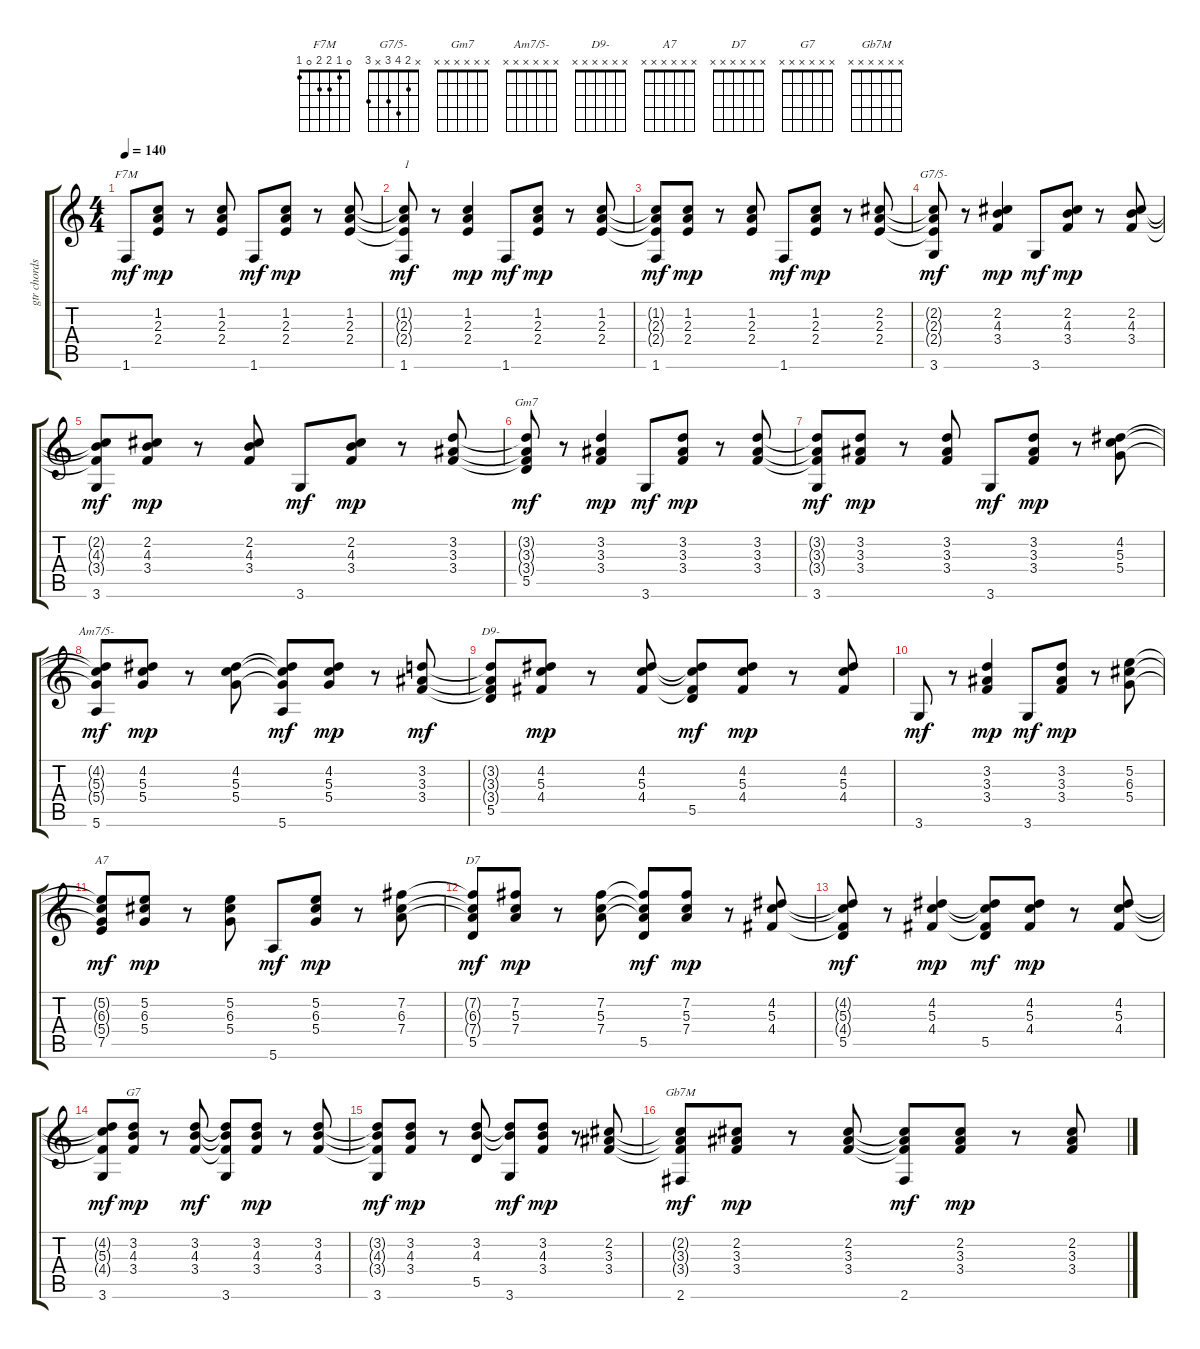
\track ("gtr chords" "gtr chords") {instrument acousticguitarnylon}
\staff {score tabs}
\tuning (E4 B3 G3 D3 A2 E2) {hide}
\chord ("F7M" 0 1 2 2 0 1)
\chord ("G7/5-" x 2 4 3 x 3)
\chord ("Gm7" x x x x x x) {firstfret 0}
\chord ("Am7/5-" x x x x x x) {firstfret 0}
\chord ("D9-" x x x x x x) {firstfret 0}
\chord ("A7" x x x x x x) {firstfret 0}
\chord ("D7" x x x x x x) {firstfret 0}
\chord ("G7" x x x x x x) {firstfret 0}
\chord ("Gb7M" x x x x x x) {firstfret 0}
\ts (4 4)
\tempo 140
\clef g2
\ks c
1.6.8{ch "F7M" dy mf instrument acousticguitarnylon} (1.2 2.3 2.4).8{dy mp} r.8 (1.2 2.3 2.4).8 1.6.8{dy mf} (1.2 2.3 2.4).8{dy mp} r.8 (1.2 2.3 2.4).8 |
(1.2{t} 2.3{t} 2.4{t} 1.6).8{txt "1" dy mf} r.8 (1.2 2.3 2.4).4{dy mp} 1.6.8{dy mf} (1.2 2.3 2.4).8{dy mp} r.8 (1.2 2.3 2.4).8 |
(1.2{t} 2.3{t} 2.4{t} 1.6).8{dy mf} (1.2 2.3 2.4).8{dy mp} r.8 (1.2 2.3 2.4).8 1.6.8{dy mf} (1.2 2.3 2.4).8{dy mp} r.8 (2.2 2.3 2.4).8 |
(2.2{t} 2.3{t} 2.4{t} 3.6).8{ch "G7/5-" dy mf} r.8 (2.2 4.3 3.4).4{dy mp} 3.6.8{dy mf} (2.2 4.3 3.4).8{dy mp} r.8 (2.2 4.3 3.4).8 |
(2.2{t} 4.3{t} 3.4{t} 3.6).8{dy mf} (2.2 4.3 3.4).8{dy mp} r.8 (2.2 4.3 3.4).8 3.6.8{dy mf} (2.2 4.3 3.4).8{dy mp} r.8 (3.2 3.3 3.4).8 |
(3.2{t} 3.3{t} 3.4{t} 5.5).8{ch "Gm7" dy mf} r.8 (3.2 3.3 3.4).4{dy mp} 3.6.8{dy mf} (3.2 3.3 3.4).8{dy mp} r.8 (3.2 3.3 3.4).8 |
(3.2{t} 3.3{t} 3.4{t} 3.6).8{dy mf} (3.2 3.3 3.4).8{dy mp} r.8 (3.2 3.3 3.4).8 3.6.8{dy mf} (3.2 3.3 3.4).8{dy mp} r.8 (4.2 5.3 5.4).8 |
(4.2{t} 5.3{t} 5.4{t} 5.6).8{ch "Am7/5-" dy mf} (4.2 5.3 5.4).8{dy mp} r.8 (4.2 5.3 5.4).8 (4.2{t} 5.3{t} 5.4{t} 5.6).8{dy mf} (4.2 5.3 5.4).8{dy mp} r.8 (3.2 3.3 3.4).8{dy mf} |
(3.2{t} 3.3{t} 3.4{t} 5.5).8{ch "D9-"} (4.2 5.3 4.4).8{dy mp} r.8 (4.2 5.3 4.4).8 (4.2{t} 5.3{t} 4.4{t} 5.5).8{dy mf} (4.2 5.3 4.4).8{dy mp} r.8 (4.2 5.3 4.4).8 |
3.6.8{dy mf} r.8 (3.2 3.3 3.4).4{dy mp} 3.6.8{dy mf} (3.2 3.3 3.4).8{dy mp} r.8 (5.2 6.3 5.4).8 |
(5.2{t} 6.3{t} 5.4{t} 7.5).8{ch "A7" dy mf} (5.2 6.3 5.4).8{dy mp} r.8 (5.2 6.3 5.4).8 5.6.8{dy mf} (5.2 6.3 5.4).8{dy mp} r.8 (7.2 6.3 7.4).8 |
(7.2{t} 6.3{t} 7.4{t} 5.5).8{ch "D7" dy mf} (7.2 5.3 7.4).8{dy mp} r.8 (7.2 5.3 7.4).8 (7.2{t} 5.3{t} 7.4{t} 5.5).8{dy mf} (7.2 5.3 7.4).8{dy mp} r.8 (4.2 5.3 4.4).8 |
(4.2{t} 5.3{t} 4.4{t} 5.5).8{dy mf} r.8 (4.2 5.3 4.4).4{dy mp} (4.2{t} 5.3{t} 4.4{t} 5.5).8{dy mf} (4.2 5.3 4.4).8{dy mp} r.8 (4.2 5.3 4.4).8 |
(4.2{t} 5.3{t} 4.4{t} 3.6).8{dy mf} (3.2 4.3 3.4).8{ch "G7" dy mp} r.8 (3.2 4.3 3.4).8{dy mf} (3.2{t} 4.3{t} 3.4{t} 3.6).8 (3.2 4.3 3.4).8{dy mp} r.8 (3.2 4.3 3.4).8 |
(3.2{t} 4.3{t} 3.4{t} 3.6).8{dy mf} (3.2 4.3 3.4).8{dy mp} r.8 (3.2 4.3 5.5).8 (3.2{t} 4.3{t} 3.6).8{dy mf} (3.2 4.3 3.4).8{dy mp} r.8 (2.2 3.3 3.4).8 |
(2.2{t} 3.3{t} 3.4{t} 2.6).8{ch "Gb7M" dy mf} (2.2 3.3 3.4).8{dy mp} r.8 (2.2 3.3 3.4).8 (2.2{t} 3.3{t} 3.4{t} 2.6).8{dy mf} (2.2 3.3 3.4).8{dy mp} r.8 (2.2 3.3 3.4).8
